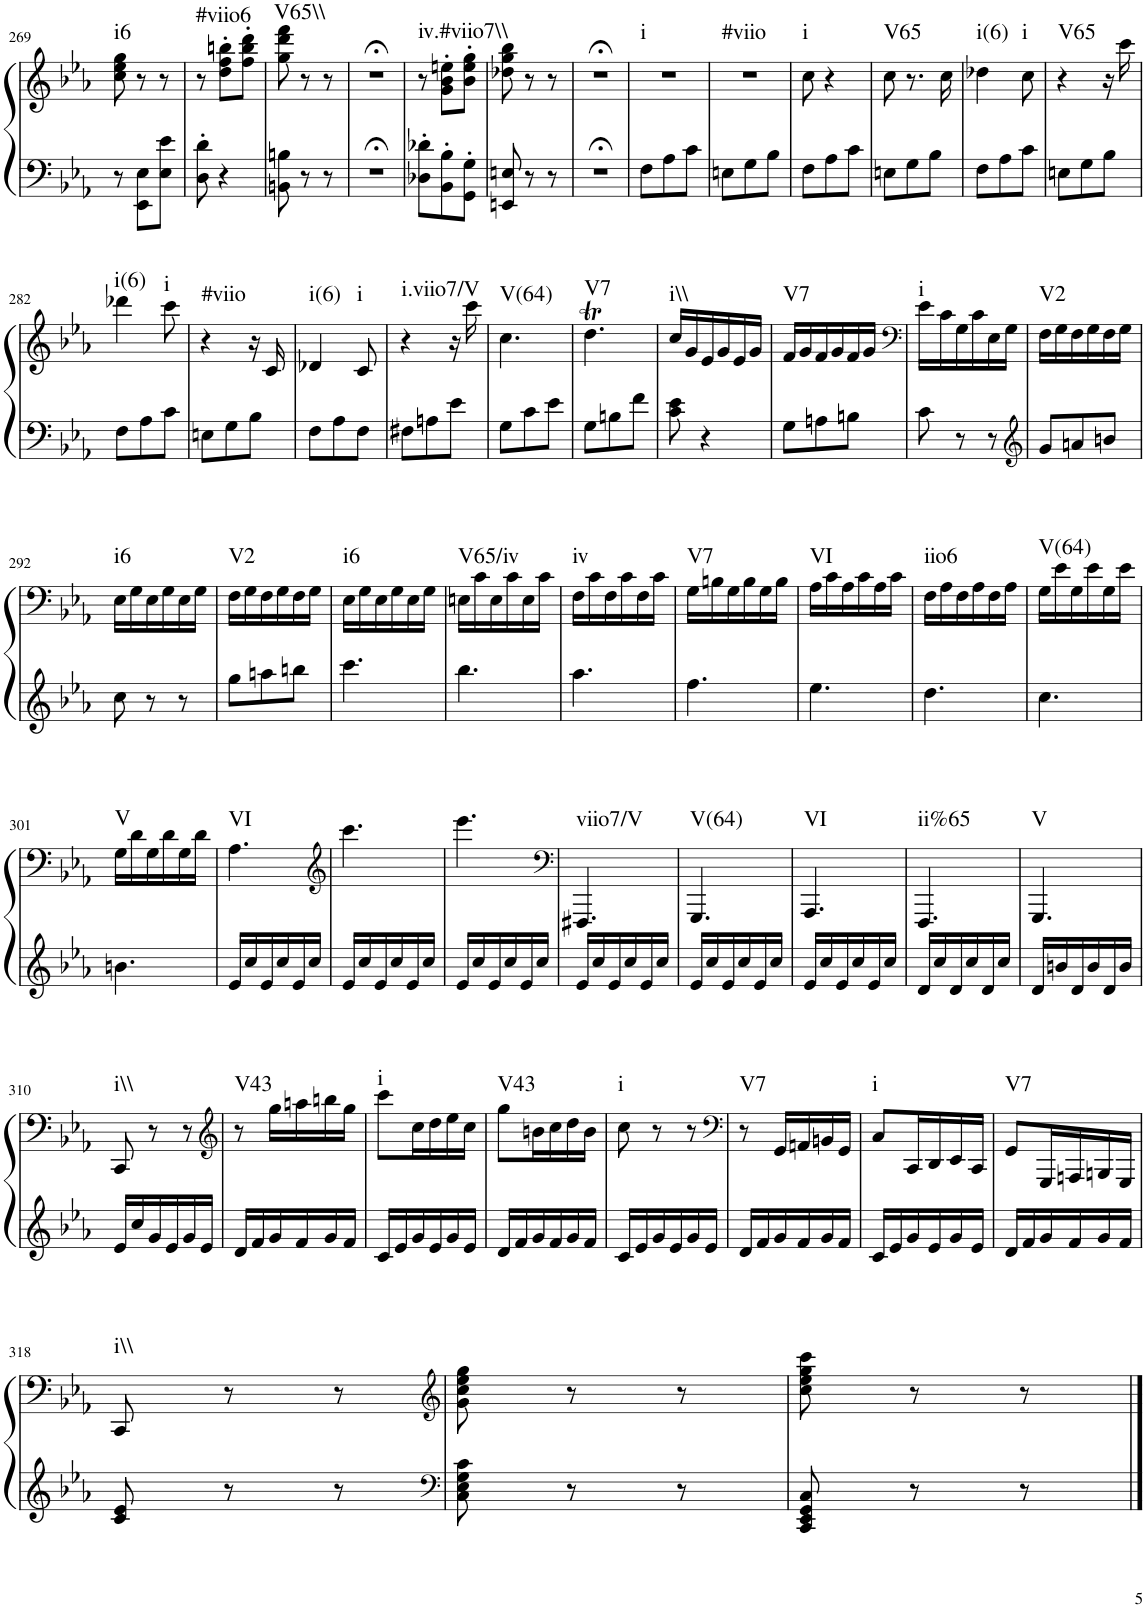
**kern	**kern	**harte
*part1	*part1	*part1
*staff2	*staff1	*
*I"Piano	*	*
*I'Pno.	*	*
!!LO:PB:g=z
*clefF4	*clefG2	*
*k[b-e-a-]	*k[b-e-a-]	*
*M3/8	*M3/8	*
=269	=269	=269
!	!	!LO:H:kt=i6
8r	8cc\ 8ee-\ 8gg\	N
8EE-\ 8E-\L	8r	.
8E-\ 8e-\J	8r	.
=270	=270	=270
!	!	!LO:H:kt=#viio6
8D\' 8d\'	8r	N
4r	8dd\' 8ff\' 8bbn\'L	.
.	8ff\' 8bb\' 8ddd\'J	.
=271	=271	=271
!	!	!LO:H:kt=V65\\
8BBn\ 8Bn\	8gg\ 8ddd\ 8fff\	N
8r	8r	.
8r	8r	.
=272	=272	=272
4.r;<	4.r;<	.
=273	=273	=273
!	!	!LO:H:kt=iv.#viio7\\
8D-X\' 8d-X\'L	8r	N
8BB-\' 8B-\'	8g\' 8b-\' 8een\'L	.
8GG\' 8G\'J	8b-\' 8ee\' 8gg\'J	.
=274	=274	=274
8EEn/ 8En/	8dd-X\ 8gg\ 8bb-\	.
8r	8r	.
8r	8r	.
=275	=275	=275
4.r;<	4.r;<	.
=276	=276	=276
!	!	!LO:H:kt=i
8F\L	4.r	N
8A-\	.	.
8c\J	.	.
=277	=277	=277
!	!	!LO:H:kt=#viio
8En\L	4.r	N
8G\	.	.
8B-\J	.	.
=278	=278	=278
!	!	!LO:H:kt=i
8F\L	8cc\	N
8A-\	4r	.
8c\J	.	.
=279	=279	=279
!	!	!LO:H:kt=V65
8En\L	8cc\	N
8G\	8.r	.
8B-\J	.	.
.	16cc\	.
=280	=280	=280
!	!	!LO:H:kt=i(6)
8F\L	4dd-X\	N
8A-\	.	.
!	!	!LO:H:kt=i
8c\J	8cc\	N
=281	=281	=281
!	!	!LO:H:kt=V65
8En\L	4r	N
8G\	.	.
8B-\J	16r	.
.	16ccc\	.
!!LO:LB:g=z
=282	=282	=282
!	!	!LO:H:kt=i(6)
8F\L	4ddd-X\	N
8A-\	.	.
!	!	!LO:H:kt=i
8c\J	8ccc\	N
=283	=283	=283
!	!	!LO:H:kt=#viio
8En\L	4r	N
8G\	.	.
8B-\J	16r	.
.	16c/	.
=284	=284	=284
!	!	!LO:H:kt=i(6)
8F\L	4d-X/	N
8A-\	.	.
!	!	!LO:H:kt=i
8F\J	8c/	N
=285	=285	=285
!	!	!LO:H:kt=i.viio7/V
8F#X\L	4r	N
8An\	.	.
8e-\J	16r	.
.	16ccc\	.
=286	=286	=286
!	!	!LO:H:kt=V(64)
8G\L	4.cc\	N
8c\	.	.
8e-\J	.	.
=287	=287	=287
!	!	!LO:H:kt=V7
8G\L	4.ddt\	N
8Bn\	.	.
8f\J	.	.
=288	=288	=288
!	!	!LO:H:kt=i\\
8c\ 8e-\	16cc/LL	N
.	16g/	.
4r	16e-/	.
.	16g/	.
.	16e-/	.
.	16g/JJ	.
=289	=289	=289
!	!	!LO:H:kt=V7
8G\L	16f/LL	N
.	16g/	.
8An\	16f/	.
.	16g/	.
8Bn\J	16f/	.
.	16g/JJ	.
=290	=290	=290
*	*clefF4	*
!	!	!LO:H:kt=i
8c\	16e-\LL	N
.	16c\	.
8r	16G\	.
.	16c\	.
8r	16E-\	.
.	16G\JJ	.
=291	=291	=291
*clefG2	*	*
!	!	!LO:H:kt=V2
8g/L	16F\LL	N
.	16G\	.
8an/	16F\	.
.	16G\	.
8bn/J	16F\	.
.	16G\JJ	.
!!LO:LB:g=z
=292	=292	=292
!	!	!LO:H:kt=i6
8cc\	16E-\LL	N
.	16G\	.
8r	16E-\	.
.	16G\	.
8r	16E-\	.
.	16G\JJ	.
=293	=293	=293
!	!	!LO:H:kt=V2
8gg\L	16F\LL	N
.	16G\	.
8aan\	16F\	.
.	16G\	.
8bbn\J	16F\	.
.	16G\JJ	.
=294	=294	=294
!	!	!LO:H:kt=i6
4.ccc\	16E-\LL	N
.	16G\	.
.	16E-\	.
.	16G\	.
.	16E-\	.
.	16G\JJ	.
=295	=295	=295
!	!	!LO:H:kt=V65/iv
4.bb-\	16En\LL	N
.	16c\	.
.	16E\	.
.	16c\	.
.	16E\	.
.	16c\JJ	.
=296	=296	=296
!	!	!LO:H:kt=iv
4.aa-\	16F\LL	N
.	16c\	.
.	16F\	.
.	16c\	.
.	16F\	.
.	16c\JJ	.
=297	=297	=297
!	!	!LO:H:kt=V7
4.ff\	16G\LL	N
.	16Bn\	.
.	16G\	.
.	16B\	.
.	16G\	.
.	16B\JJ	.
=298	=298	=298
!	!	!LO:H:kt=VI
4.ee-\	16A-\LL	N
.	16c\	.
.	16A-\	.
.	16c\	.
.	16A-\	.
.	16c\JJ	.
=299	=299	=299
!	!	!LO:H:kt=iio6
4.dd\	16F\LL	N
.	16A-\	.
.	16F\	.
.	16A-\	.
.	16F\	.
.	16A-\JJ	.
=300	=300	=300
!	!	!LO:H:kt=V(64)
4.cc\	16G\LL	N
.	16e-\	.
.	16G\	.
.	16e-\	.
.	16G\	.
.	16e-\JJ	.
!!LO:LB:g=z
=301	=301	=301
!	!	!LO:H:kt=V
4.bn\	16G\LL	N
.	16d\	.
.	16G\	.
.	16d\	.
.	16G\	.
.	16d\JJ	.
=302	=302	=302
!	!	!LO:H:kt=VI
16e-/LL	4.A-\	N
16cc/	.	.
16e-/	.	.
16cc/	.	.
16e-/	.	.
16cc/JJ	.	.
=303	=303	=303
*	*clefG2	*
16e-/LL	4.ccc\	.
16cc/	.	.
16e-/	.	.
16cc/	.	.
16e-/	.	.
16cc/JJ	.	.
=304	=304	=304
16e-/LL	4.eee-\	.
16cc/	.	.
16e-/	.	.
16cc/	.	.
16e-/	.	.
16cc/JJ	.	.
=305	=305	=305
*	*clefF4	*
!	!	!LO:H:kt=viio7/V
16e-/LL	4.FFF#X/	N
16cc/	.	.
16e-/	.	.
16cc/	.	.
16e-/	.	.
16cc/JJ	.	.
=306	=306	=306
!	!	!LO:H:kt=V(64)
16e-/LL	4.GGG/	N
16cc/	.	.
16e-/	.	.
16cc/	.	.
16e-/	.	.
16cc/JJ	.	.
=307	=307	=307
!	!	!LO:H:kt=VI
16e-/LL	4.AAA-/	N
16cc/	.	.
16e-/	.	.
16cc/	.	.
16e-/	.	.
16cc/JJ	.	.
=308	=308	=308
!	!	!LO:H:kt=ii%65
16d/LL	4.FFF/	N
16cc/	.	.
16d/	.	.
16cc/	.	.
16d/	.	.
16cc/JJ	.	.
=309	=309	=309
!	!	!LO:H:kt=V
16d/LL	4.GGG/	N
16bn/	.	.
16d/	.	.
16b/	.	.
16d/	.	.
16b/JJ	.	.
!!LO:LB:g=z
=310	=310	=310
!	!	!LO:H:kt=i\\
16e-/LL	8CC/	N
16cc/	.	.
16g/	8r	.
16e-/	.	.
16g/	8r	.
16e-/JJ	.	.
=311	=311	=311
*	*clefG2	*
!	!	!LO:H:kt=V43
16d/LL	8r	N
16f/	.	.
16g/	16gg\LL	.
16f/	16aan\	.
16g/	16bbn\	.
16f/JJ	16gg\JJ	.
=312	=312	=312
!	!	!LO:H:kt=i
16c/LL	8ccc\L	N
16e-/	.	.
16g/	16cc\L	.
16e-/	16dd\	.
16g/	16ee-\	.
16e-/JJ	16cc\JJ	.
=313	=313	=313
!	!	!LO:H:kt=V43
16d/LL	8gg\L	N
16f/	.	.
16g/	16bn\L	.
16f/	16cc\	.
16g/	16dd\	.
16f/JJ	16b\JJ	.
=314	=314	=314
!	!	!LO:H:kt=i
16c/LL	8cc\	N
16e-/	.	.
16g/	8r	.
16e-/	.	.
16g/	8r	.
16e-/JJ	.	.
=315	=315	=315
*	*clefF4	*
!	!	!LO:H:kt=V7
16d/LL	8r	N
16f/	.	.
16g/	16GG/LL	.
16f/	16AAn/	.
16g/	16BBn/	.
16f/JJ	16GG/JJ	.
=316	=316	=316
!	!	!LO:H:kt=i
16c/LL	8C/L	N
16e-/	.	.
16g/	16CC/L	.
16e-/	16DD/	.
16g/	16EE-/	.
16e-/JJ	16CC/JJ	.
=317	=317	=317
!	!	!LO:H:kt=V7
16d/LL	8GG/L	N
16f/	.	.
16g/	16GGG/L	.
16f/	16AAAn/	.
16g/	16BBBn/	.
16f/JJ	16GGG/JJ	.
!!LO:LB:g=z
=318	=318	=318
!	!	!LO:H:kt=i\\
8c/ 8e-/	8CC/	N
8r	8r	.
8r	8r	.
=319	=319	=319
*clefF4	*clefG2	*
8C\ 8E-\ 8G\ 8c\	8g\ 8cc\ 8ee-\ 8gg\	.
8r	8r	.
8r	8r	.
=320	=320	=320
8CC/ 8EE-/ 8GG/ 8C/	8cc\ 8ee-\ 8gg\ 8ccc\	.
8r	8r	.
8r	8r	.
==	==	==
*-	*-	*-
